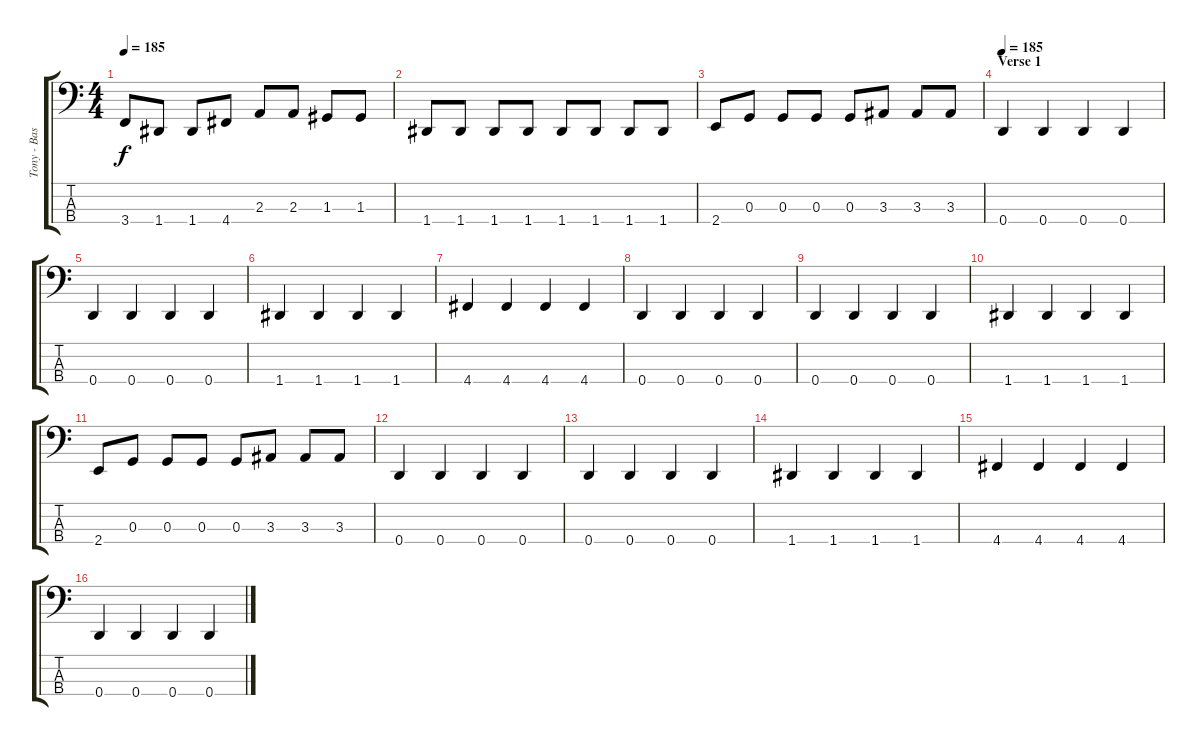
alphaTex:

\track ("Tony - Bass" "Tony - Bas") {instrument electricbasspick}
\staff {score tabs}
\tuning (F2 C2 G1 D1) {hide}
\ts (4 4)
\tempo 185
\clef f4
\ks c
3.4.8{dy f} 1.4.8 1.4.8 4.4.8 2.3.8 2.3.8 1.3.8 1.3.8 |
1.4.8 1.4.8 1.4.8 1.4.8 1.4.8 1.4.8 1.4.8 1.4.8 |
2.4.8 0.3.8 0.3.8 0.3.8 0.3.8 3.3.8 3.3.8 3.3.8 |
\section ("" "Verse 1")
\tempo 185
0.4.4{volume 16 balance 8 instrument electricbasspick} 0.4.4 0.4.4 0.4.4 |
0.4.4 0.4.4 0.4.4 0.4.4 |
1.4.4 1.4.4 1.4.4 1.4.4 |
4.4.4 4.4.4 4.4.4 4.4.4 |
0.4.4 0.4.4 0.4.4 0.4.4 |
0.4.4 0.4.4 0.4.4 0.4.4 |
1.4.4 1.4.4 1.4.4 1.4.4 |
2.4.8 0.3.8 0.3.8 0.3.8 0.3.8 3.3.8 3.3.8 3.3.8 |
0.4.4 0.4.4 0.4.4 0.4.4 |
0.4.4 0.4.4 0.4.4 0.4.4 |
1.4.4 1.4.4 1.4.4 1.4.4 |
4.4.4 4.4.4 4.4.4 4.4.4 |
0.4.4 0.4.4 0.4.4 0.4.4
